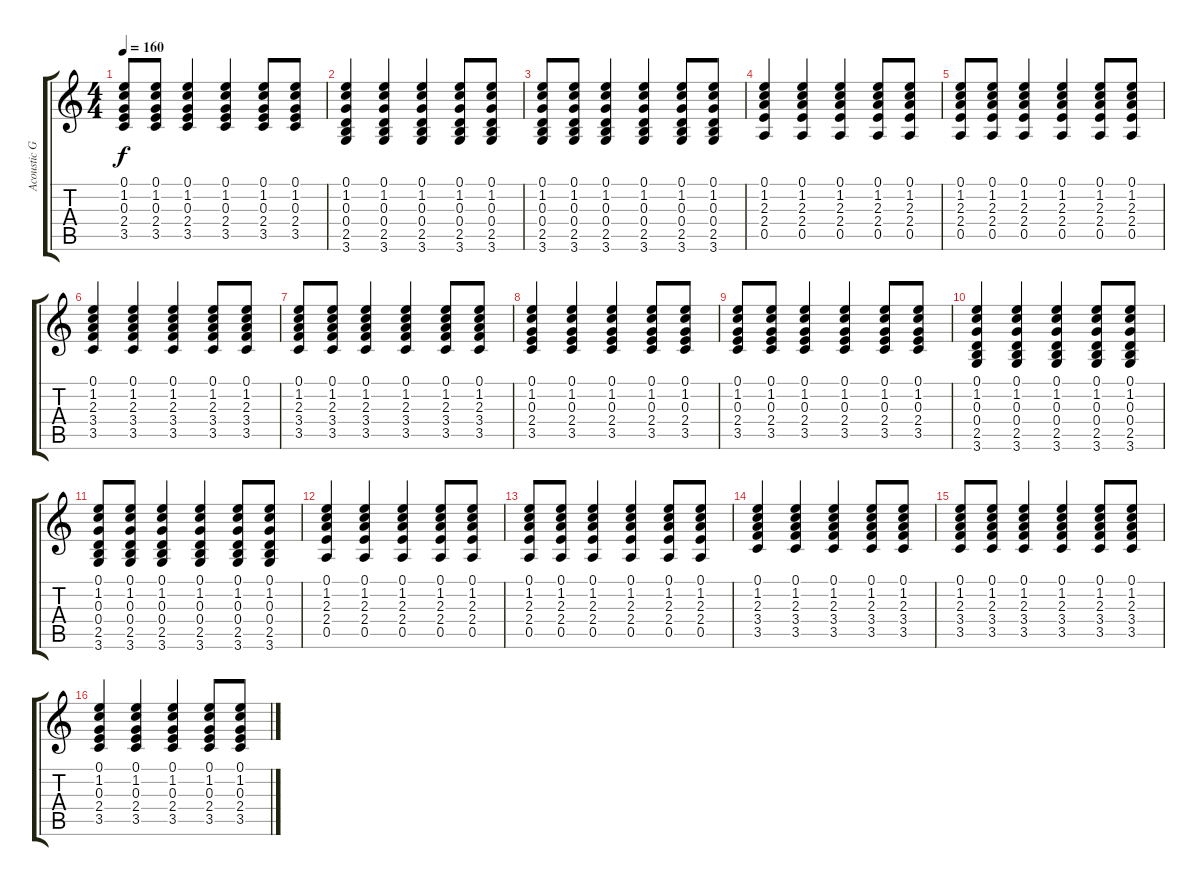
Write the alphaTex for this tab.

\track ("Acoustic Guitar (Left)" "Acoustic G") {instrument acousticguitarsteel}
\staff {score tabs}
\tuning (E4 B3 G3 D3 A2 E2) {hide}
\ts (4 4)
\tempo 160
\clef g2
\ks c
(0.1 1.2 0.3 2.4 3.5).8{dy f} (0.1 1.2 0.3 2.4 3.5).8 (0.1 1.2 0.3 2.4 3.5).4 (0.1 1.2 0.3 2.4 3.5).4 (0.1 1.2 0.3 2.4 3.5).8 (0.1 1.2 0.3 2.4 3.5).8 |
(0.1 1.2 0.3 0.4 2.5 3.6).4 (0.1 1.2 0.3 0.4 2.5 3.6).4 (0.1 1.2 0.3 0.4 2.5 3.6).4 (0.1 1.2 0.3 0.4 2.5 3.6).8 (0.1 1.2 0.3 0.4 2.5 3.6).8 |
(0.1 1.2 0.3 0.4 2.5 3.6).8 (0.1 1.2 0.3 0.4 2.5 3.6).8 (0.1 1.2 0.3 0.4 2.5 3.6).4 (0.1 1.2 0.3 0.4 2.5 3.6).4 (0.1 1.2 0.3 0.4 2.5 3.6).8 (0.1 1.2 0.3 0.4 2.5 3.6).8 |
(0.1 1.2 2.3 2.4 0.5).4 (0.1 1.2 2.3 2.4 0.5).4 (0.1 1.2 2.3 2.4 0.5).4 (0.1 1.2 2.3 2.4 0.5).8 (0.1 1.2 2.3 2.4 0.5).8 |
(0.1 1.2 2.3 2.4 0.5).8 (0.1 1.2 2.3 2.4 0.5).8 (0.1 1.2 2.3 2.4 0.5).4 (0.1 1.2 2.3 2.4 0.5).4 (0.1 1.2 2.3 2.4 0.5).8 (0.1 1.2 2.3 2.4 0.5).8 |
(0.1 1.2 2.3 3.4 3.5).4 (0.1 1.2 2.3 3.4 3.5).4 (0.1 1.2 2.3 3.4 3.5).4 (0.1 1.2 2.3 3.4 3.5).8 (0.1 1.2 2.3 3.4 3.5).8 |
(0.1 1.2 2.3 3.4 3.5).8 (0.1 1.2 2.3 3.4 3.5).8 (0.1 1.2 2.3 3.4 3.5).4 (0.1 1.2 2.3 3.4 3.5).4 (0.1 1.2 2.3 3.4 3.5).8 (0.1 1.2 2.3 3.4 3.5).8 |
(0.1 1.2 0.3 2.4 3.5).4 (0.1 1.2 0.3 2.4 3.5).4 (0.1 1.2 0.3 2.4 3.5).4 (0.1 1.2 0.3 2.4 3.5).8 (0.1 1.2 0.3 2.4 3.5).8 |
(0.1 1.2 0.3 2.4 3.5).8 (0.1 1.2 0.3 2.4 3.5).8 (0.1 1.2 0.3 2.4 3.5).4 (0.1 1.2 0.3 2.4 3.5).4 (0.1 1.2 0.3 2.4 3.5).8 (0.1 1.2 0.3 2.4 3.5).8 |
(0.1 1.2 0.3 0.4 2.5 3.6).4 (0.1 1.2 0.3 0.4 2.5 3.6).4 (0.1 1.2 0.3 0.4 2.5 3.6).4 (0.1 1.2 0.3 0.4 2.5 3.6).8 (0.1 1.2 0.3 0.4 2.5 3.6).8 |
(0.1 1.2 0.3 0.4 2.5 3.6).8 (0.1 1.2 0.3 0.4 2.5 3.6).8 (0.1 1.2 0.3 0.4 2.5 3.6).4 (0.1 1.2 0.3 0.4 2.5 3.6).4 (0.1 1.2 0.3 0.4 2.5 3.6).8 (0.1 1.2 0.3 0.4 2.5 3.6).8 |
(0.1 1.2 2.3 2.4 0.5).4 (0.1 1.2 2.3 2.4 0.5).4 (0.1 1.2 2.3 2.4 0.5).4 (0.1 1.2 2.3 2.4 0.5).8 (0.1 1.2 2.3 2.4 0.5).8 |
(0.1 1.2 2.3 2.4 0.5).8 (0.1 1.2 2.3 2.4 0.5).8 (0.1 1.2 2.3 2.4 0.5).4 (0.1 1.2 2.3 2.4 0.5).4 (0.1 1.2 2.3 2.4 0.5).8 (0.1 1.2 2.3 2.4 0.5).8 |
(0.1 1.2 2.3 3.4 3.5).4 (0.1 1.2 2.3 3.4 3.5).4 (0.1 1.2 2.3 3.4 3.5).4 (0.1 1.2 2.3 3.4 3.5).8 (0.1 1.2 2.3 3.4 3.5).8 |
(0.1 1.2 2.3 3.4 3.5).8 (0.1 1.2 2.3 3.4 3.5).8 (0.1 1.2 2.3 3.4 3.5).4 (0.1 1.2 2.3 3.4 3.5).4 (0.1 1.2 2.3 3.4 3.5).8 (0.1 1.2 2.3 3.4 3.5).8 |
(0.1 1.2 0.3 2.4 3.5).4 (0.1 1.2 0.3 2.4 3.5).4 (0.1 1.2 0.3 2.4 3.5).4 (0.1 1.2 0.3 2.4 3.5).8 (0.1 1.2 0.3 2.4 3.5).8
